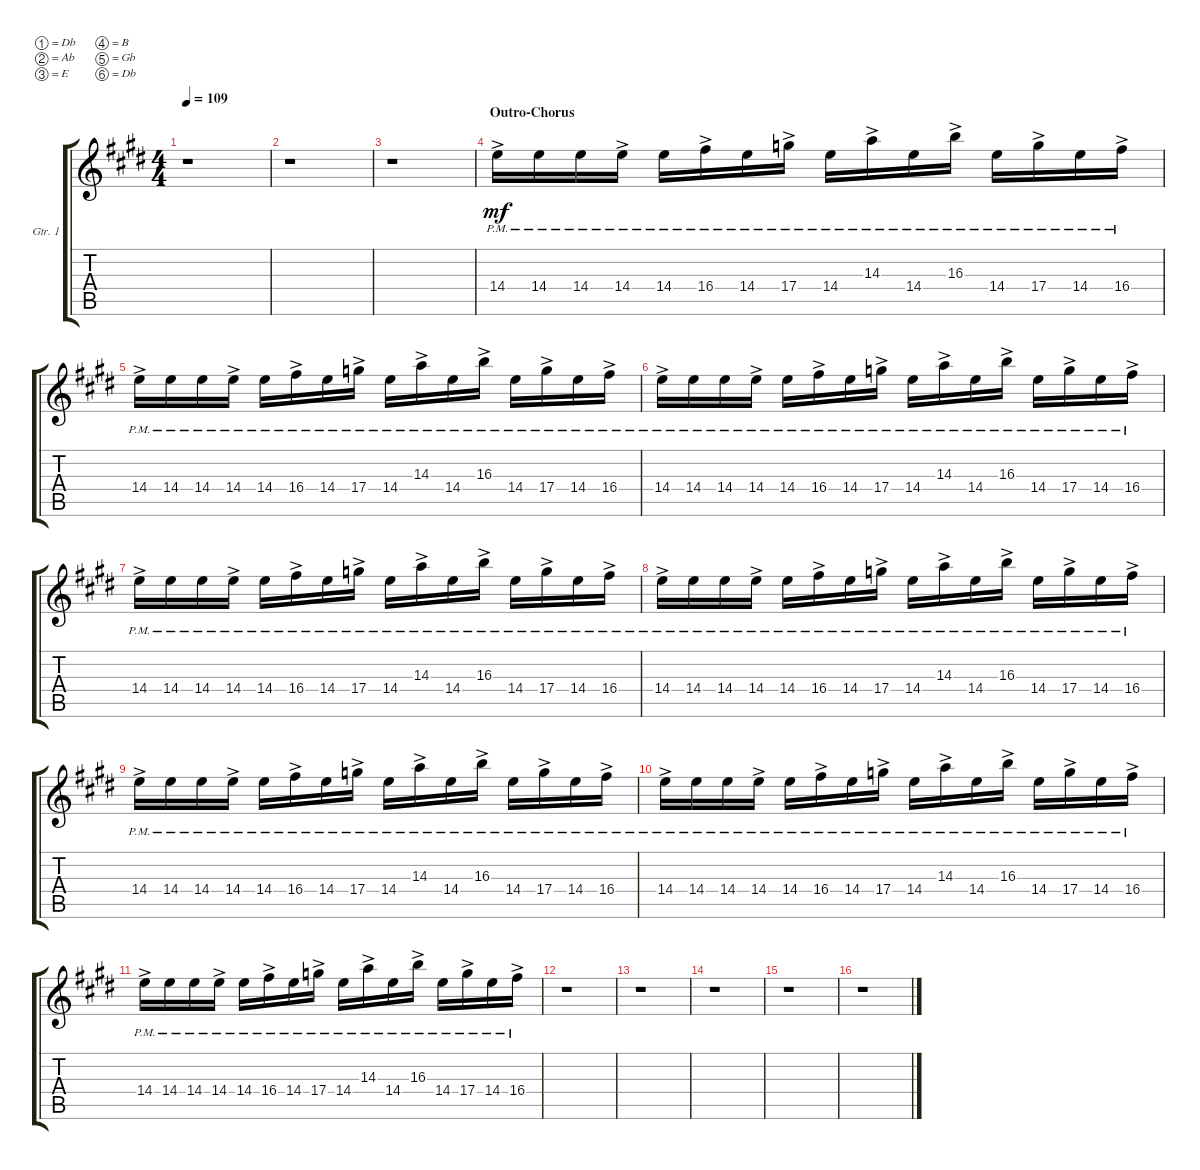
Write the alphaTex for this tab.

\defaultSystemsLayout 4
\bracketExtendMode groupsimilarinstruments
\firstSystemTrackNameOrientation horizontal
\otherSystemsTrackNameOrientation horizontal
\track ("Guitar 1" "Gtr. 1") {instrument distortionguitar}
\staff {score tabs}
\tuning (Db4 Ab3 E3 B2 Gb2 Db2)
\displaytranspose 15
\ts (4 4)
\tempo 109
\clef g2
\ks c#minor
r.1{dy mf} |
r.1 |
r.1 |
\section ("" "Outro-Chorus")
14.4{ac pm}.16 14.4{pm}.16 14.4{pm}.16 14.4{ac pm}.16 14.4{pm}.16 16.4{ac pm}.16 14.4{pm}.16 17.4{ac pm}.16 14.4{pm}.16 14.3{ac pm}.16 14.4{pm}.16 16.3{ac pm}.16 14.4{pm}.16 17.4{ac pm}.16 14.4{pm}.16 16.4{ac pm}.16 |
14.4{ac pm}.16 14.4{pm}.16 14.4{pm}.16 14.4{ac pm}.16 14.4{pm}.16 16.4{ac pm}.16 14.4{pm}.16 17.4{ac pm}.16 14.4{pm}.16 14.3{ac pm}.16 14.4{pm}.16 16.3{ac pm}.16 14.4{pm}.16 17.4{ac pm}.16 14.4{pm}.16 16.4{ac pm}.16 |
14.4{ac pm}.16 14.4{pm}.16 14.4{pm}.16 14.4{ac pm}.16 14.4{pm}.16 16.4{ac pm}.16 14.4{pm}.16 17.4{ac pm}.16 14.4{pm}.16 14.3{ac pm}.16 14.4{pm}.16 16.3{ac pm}.16 14.4{pm}.16 17.4{ac pm}.16 14.4{pm}.16 16.4{ac pm}.16 |
14.4{ac pm}.16 14.4{pm}.16 14.4{pm}.16 14.4{ac pm}.16 14.4{pm}.16 16.4{ac pm}.16 14.4{pm}.16 17.4{ac pm}.16 14.4{pm}.16 14.3{ac pm}.16 14.4{pm}.16 16.3{ac pm}.16 14.4{pm}.16 17.4{ac pm}.16 14.4{pm}.16 16.4{ac pm}.16 |
14.4{ac pm}.16 14.4{pm}.16 14.4{pm}.16 14.4{ac pm}.16 14.4{pm}.16 16.4{ac pm}.16 14.4{pm}.16 17.4{ac pm}.16 14.4{pm}.16 14.3{ac pm}.16 14.4{pm}.16 16.3{ac pm}.16 14.4{pm}.16 17.4{ac pm}.16 14.4{pm}.16 16.4{ac pm}.16 |
14.4{ac pm}.16 14.4{pm}.16 14.4{pm}.16 14.4{ac pm}.16 14.4{pm}.16 16.4{ac pm}.16 14.4{pm}.16 17.4{ac pm}.16 14.4{pm}.16 14.3{ac pm}.16 14.4{pm}.16 16.3{ac pm}.16 14.4{pm}.16 17.4{ac pm}.16 14.4{pm}.16 16.4{ac pm}.16 |
14.4{ac pm}.16 14.4{pm}.16 14.4{pm}.16 14.4{ac pm}.16 14.4{pm}.16 16.4{ac pm}.16 14.4{pm}.16 17.4{ac pm}.16 14.4{pm}.16 14.3{ac pm}.16 14.4{pm}.16 16.3{ac pm}.16 14.4{pm}.16 17.4{ac pm}.16 14.4{pm}.16 16.4{ac pm}.16 |
14.4{ac pm}.16 14.4{pm}.16 14.4{pm}.16 14.4{ac pm}.16 14.4{pm}.16 16.4{ac pm}.16 14.4{pm}.16 17.4{ac pm}.16 14.4{pm}.16 14.3{ac pm}.16 14.4{pm}.16 16.3{ac pm}.16 14.4{pm}.16 17.4{ac pm}.16 14.4{pm}.16 16.4{ac pm}.16 |
r.1 |
r.1 |
r.1 |
r.1 |
r.1
